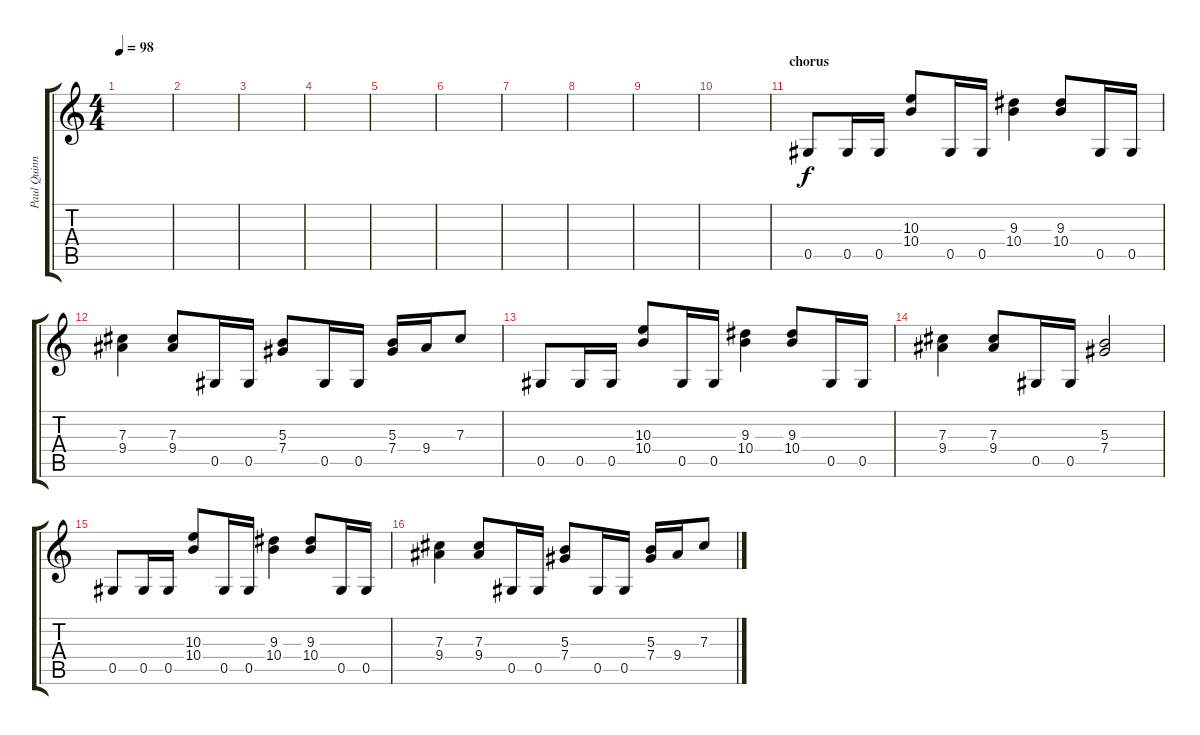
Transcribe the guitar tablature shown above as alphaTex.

\track ("Paul Quinn" "Paul Quinn") {instrument distortionguitar}
\staff {score tabs}
\tuning (Eb4 Bb3 Gb3 Db3 Ab2 Eb2) {hide}
\ts (4 4)
\tempo 98
\clef g2
\ks c
|
|
|
|
|
|
|
|
|
|
\section ("" "chorus")
0.5.8 0.5.16 0.5.16 (10.3 10.4).8 0.5.16 0.5.16 (9.3 10.4).4 (9.3 10.4).8 0.5.16 0.5.16 |
(7.3 9.4).4 (7.3 9.4).8 0.5.16 0.5.16 (5.3 7.4).8 0.5.16 0.5.16 (5.3 7.4).16 9.4.16 7.3.8 |
0.5.8 0.5.16 0.5.16 (10.3 10.4).8 0.5.16 0.5.16 (9.3 10.4).4 (9.3 10.4).8 0.5.16 0.5.16 |
(7.3 9.4).4 (7.3 9.4).8 0.5.16 0.5.16 (5.3 7.4).2 |
0.5.8 0.5.16 0.5.16 (10.3 10.4).8 0.5.16 0.5.16 (9.3 10.4).4 (9.3 10.4).8 0.5.16 0.5.16 |
(7.3 9.4).4 (7.3 9.4).8 0.5.16 0.5.16 (5.3 7.4).8 0.5.16 0.5.16 (5.3 7.4).16 9.4.16 7.3.8
